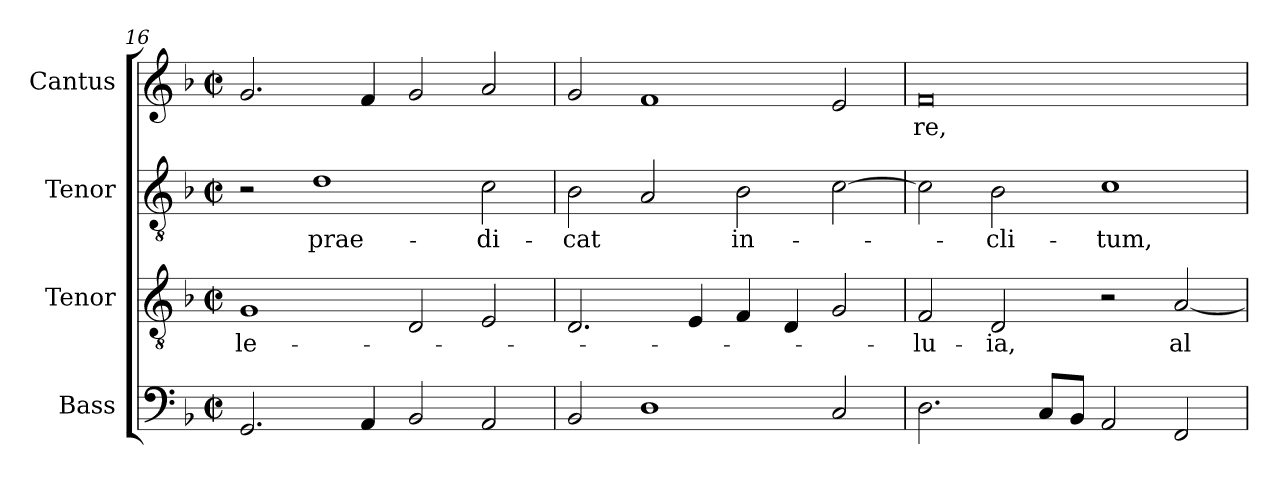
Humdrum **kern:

**kern	**kern	**text	**kern	**text	**kern	**text
*part4	*part3	*part3	*part2	*part2	*part1	*part1
*staff4	*staff3	*staff3	*staff2	*staff2	*staff1	*staff1
*I"Bass	*I"Tenor	*	*I"Tenor	*	*I"Cantus	*
*	*I'Tenor	*	*	*	*	*
*clefF4	*clefGv2	*	*clefGv2	*	*clefG2	*
*	*ITrd7c12	*	*ITrd7c12	*	*	*
*k[b-]	*k[b-]	*	*k[b-]	*	*k[b-]	*
*F:	*F:	*	*F:	*	*F:	*
*M2/2	*M2/2	*	*M2/2	*	*M2/2	*
*met(c|)	*met(c|)	*	*met(c|)	*	*met(c|)	*
=16	=16	=16	=16	=16	=16	=16
!	!	!LO:LY:b:color=#000000	!	!	!	!
2.GGi/	1GGi	-le-	2r	.	2.gi/	.
!	!	!	!	!LO:LY:b:color=#000000	!	!
.	.	.	1Di	prae-	.	.
4AAi/	.	.	.	.	4fi/	.
2BB-i/	2DDi/	.	.	.	2gi/	.
!	!	!	!	!LO:LY:b:color=#000000	!	!
2AAi/	2EEi/	.	2Ci\	-di-	2ai/	.
=17	=17	=17	=17	=17	=17	=17
!	!	!	!	!LO:LY:b:color=#000000	!	!
2BB-i/	2.DDi/	.	2BB-i\	-cat	2gi/	.
1Di	.	.	2AAi/	.	1fi	.
.	4EEi/	.	.	.	.	.
!	!	!	!	!LO:LY:b:color=#000000	!	!
.	4FFi/	.	2BB-i\	in-	.	.
.	4DDi/	.	.	.	.	.
2Ci/	2GGi/	.	[>2Ci\	.	2ei/	.
=18	=18	=18	=18	=18	=18	=18
!	!	!LO:LY:b:color=#000000	!	!	!	!
!	!	!	!	!	!	!LO:LY:b:color=#000000
2.Di\	2FFi/	-lu-	2Ci\]	.	0fi	-re,
!	!	!LO:LY:b:color=#000000	!	!	!	!
!	!	!	!	!LO:LY:b:color=#000000	!	!
.	2DDi/	-ia,	2BB-i\	-cli-	.	.
8Ci/L	.	.	.	.	.	.
8BB-i/J	.	.	.	.	.	.
!	!	!	!	!LO:LY:b:color=#000000	!	!
2AAi/	2r	.	1Ci	-tum,	.	.
!	!	!LO:LY:b:color=#000000	!	!	!	!
2FFi/	[<2AAi/	al-	.	.	.	.
=	=	=	=	=	=	=
*-	*-	*-	*-	*-	*-	*-
